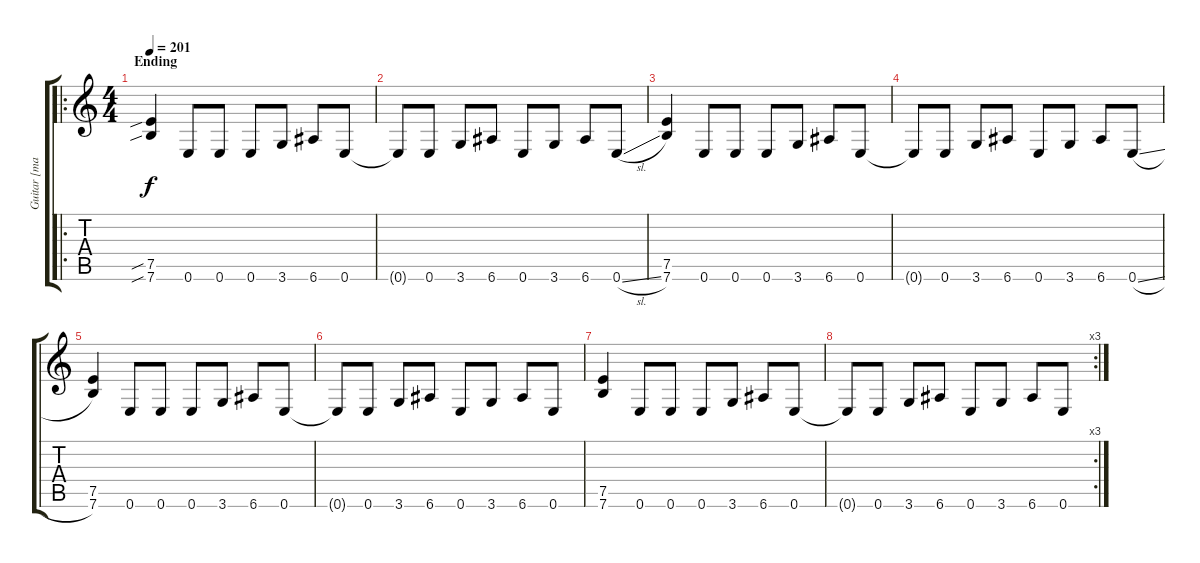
\track ("Guitar [maneki]" "Guitar [ma") {instrument distortionguitar}
\staff {score tabs}
\tuning (E4 B3 G3 D3 A2 E2) {hide}
\ro
\ts (4 4)
\section ("" "Ending")
\tempo 201
\clef g2
\ks c
(7.5{sib} 7.6{sib}).4{dy f} 0.6.8 0.6.8 0.6.8 3.6.8 6.6.8 0.6.8 |
0.6{t}.8 0.6.8 3.6.8 6.6.8 0.6.8 3.6.8 6.6.8 0.6{sl}.8 |
(7.5 7.6).4 0.6.8 0.6.8 0.6.8 3.6.8 6.6.8 0.6.8 |
0.6{t}.8 0.6.8 3.6.8 6.6.8 0.6.8 3.6.8 6.6.8 0.6{sl}.8 |
(7.5 7.6).4 0.6.8 0.6.8 0.6.8 3.6.8 6.6.8 0.6.8 |
0.6{t}.8 0.6.8 3.6.8 6.6.8 0.6.8 3.6.8 6.6.8 0.6.8 |
(7.5 7.6).4 0.6.8 0.6.8 0.6.8 3.6.8 6.6.8 0.6.8 |
\rc 3
0.6{t}.8 0.6.8 3.6.8 6.6.8 0.6.8 3.6.8 6.6.8 0.6.8
